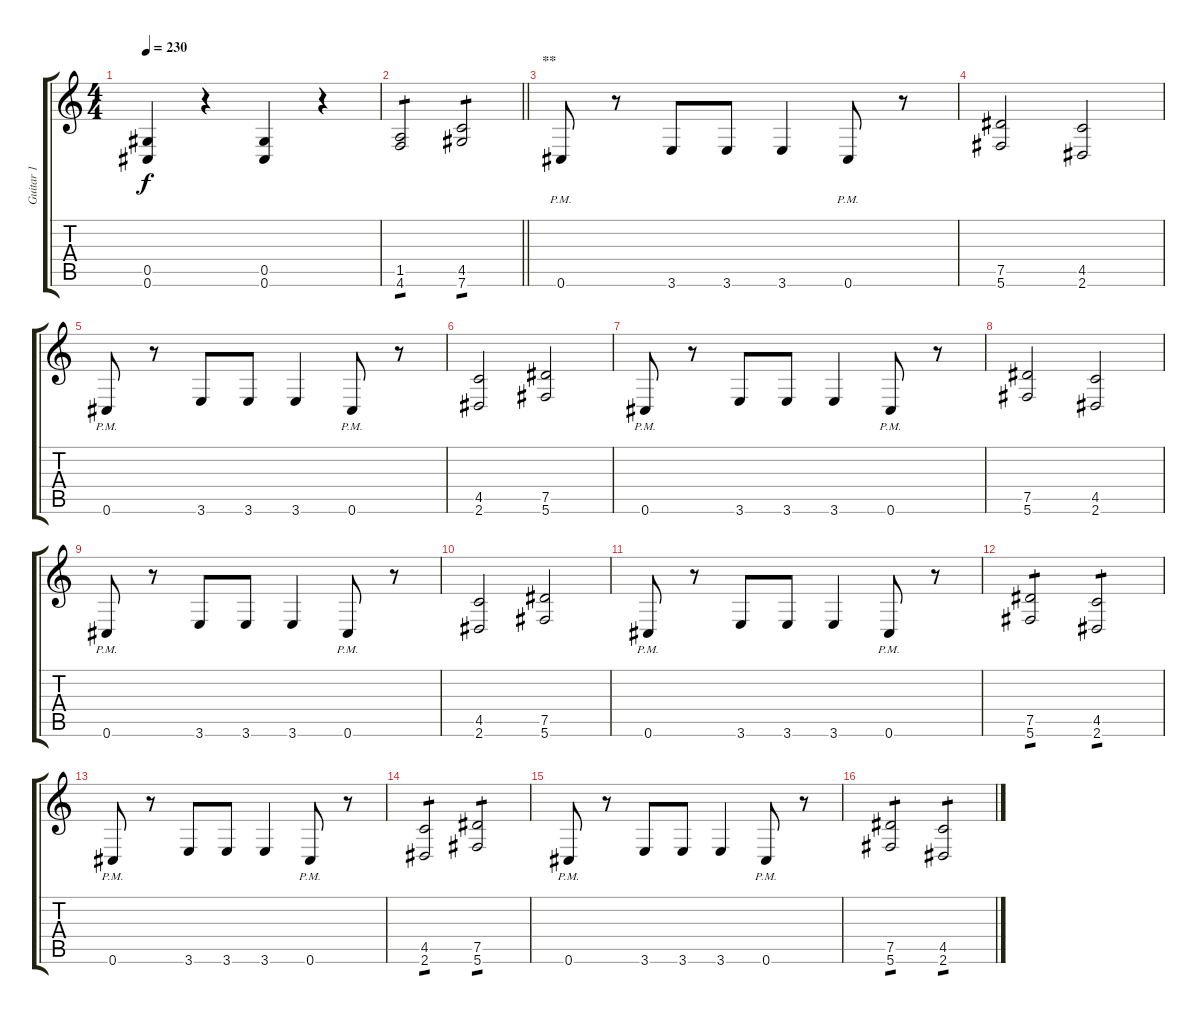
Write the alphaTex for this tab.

\track ("Guitar 1" "Guitar 1") {instrument distortionguitar}
\staff {score tabs}
\tuning (Eb4 Bb3 Gb3 Db3 Ab2 Db2) {hide}
\ts (4 4)
\tempo 230
\clef g2
\ks c
(0.5 0.6).4{dy f} r.4 (0.5 0.6).4 r.4 |
\barLineRight lightlight
(1.5 4.6).2{tp 1} (4.5 7.6).2{tp 1} |
\section ("" "**")
0.6{pm}.8 r.8 3.6.8 3.6.8 3.6.4 0.6{pm}.8 r.8 |
(7.5 5.6).2 (4.5 2.6).2 |
0.6{pm}.8 r.8 3.6.8 3.6.8 3.6.4 0.6{pm}.8 r.8 |
(4.5 2.6).2 (7.5 5.6).2 |
0.6{pm}.8 r.8 3.6.8 3.6.8 3.6.4 0.6{pm}.8 r.8 |
(7.5 5.6).2 (4.5 2.6).2 |
0.6{pm}.8 r.8 3.6.8 3.6.8 3.6.4 0.6{pm}.8 r.8 |
(4.5 2.6).2 (7.5 5.6).2 |
0.6{pm}.8 r.8 3.6.8 3.6.8 3.6.4 0.6{pm}.8 r.8 |
(7.5 5.6).2{tp 1} (4.5 2.6).2{tp 1} |
0.6{pm}.8 r.8 3.6.8 3.6.8 3.6.4 0.6{pm}.8 r.8 |
(4.5 2.6).2{tp 1} (7.5 5.6).2{tp 1} |
0.6{pm}.8 r.8 3.6.8 3.6.8 3.6.4 0.6{pm}.8 r.8 |
(7.5 5.6).2{tp 1} (4.5 2.6).2{tp 1}
